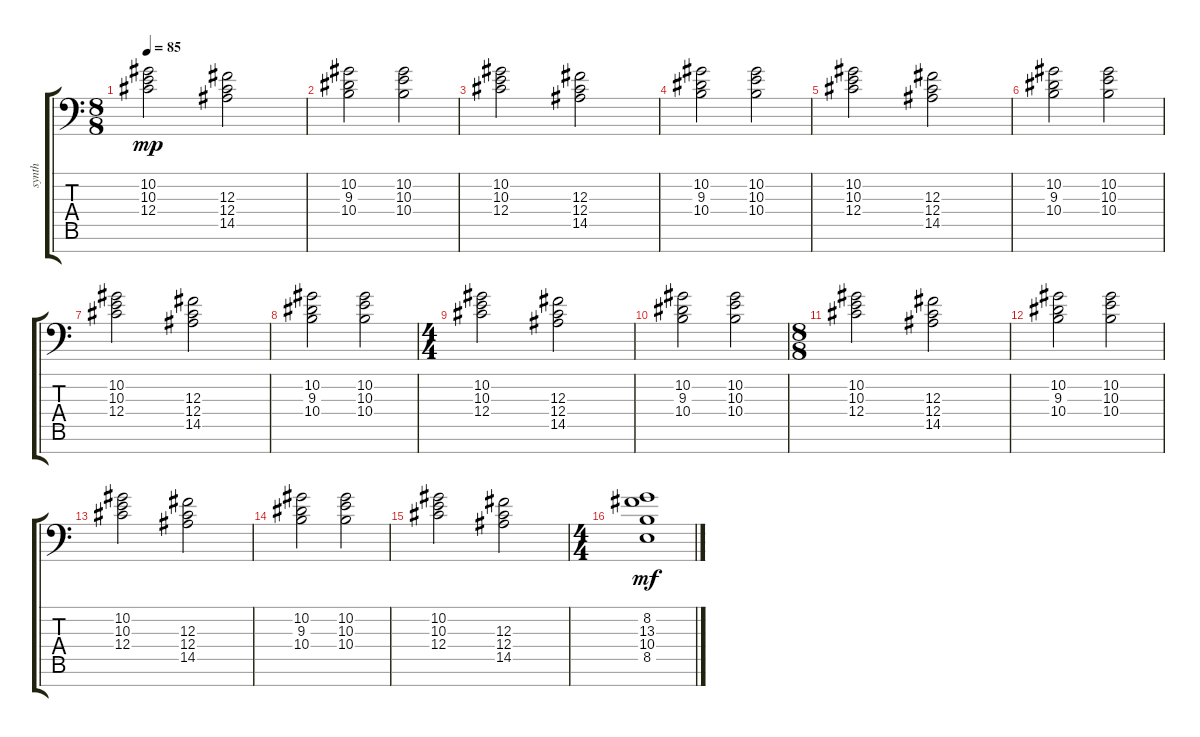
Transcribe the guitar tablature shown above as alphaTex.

\track ("synth" "synth") {instrument pad2warm}
\staff {score tabs}
\tuning (Eb4 Bb3 Gb3 Db3 Ab2 Eb2 Bb1) {hide}
\ts (8 8)
\tempo 85
\clef f4
\ks c
(10.2 10.3 12.4).2{dy mp} (12.3 12.4 14.5).2 |
(10.2 9.3 10.4).2 (10.2 10.3 10.4).2 |
(10.2 10.3 12.4).2 (12.3 12.4 14.5).2 |
(10.2 9.3 10.4).2 (10.2 10.3 10.4).2 |
(10.2 10.3 12.4).2 (12.3 12.4 14.5).2 |
(10.2 9.3 10.4).2 (10.2 10.3 10.4).2 |
(10.2 10.3 12.4).2 (12.3 12.4 14.5).2 |
(10.2 9.3 10.4).2 (10.2 10.3 10.4).2 |
\ts (4 4)
(10.2 10.3 12.4).2 (12.3 12.4 14.5).2 |
(10.2 9.3 10.4).2 (10.2 10.3 10.4).2 |
\ts (8 8)
(10.2 10.3 12.4).2 (12.3 12.4 14.5).2 |
(10.2 9.3 10.4).2 (10.2 10.3 10.4).2 |
(10.2 10.3 12.4).2 (12.3 12.4 14.5).2 |
(10.2 9.3 10.4).2 (10.2 10.3 10.4).2 |
(10.2 10.3 12.4).2 (12.3 12.4 14.5).2 |
\ts (4 4)
(8.2 13.3 10.4 8.5).1{dy mf}
